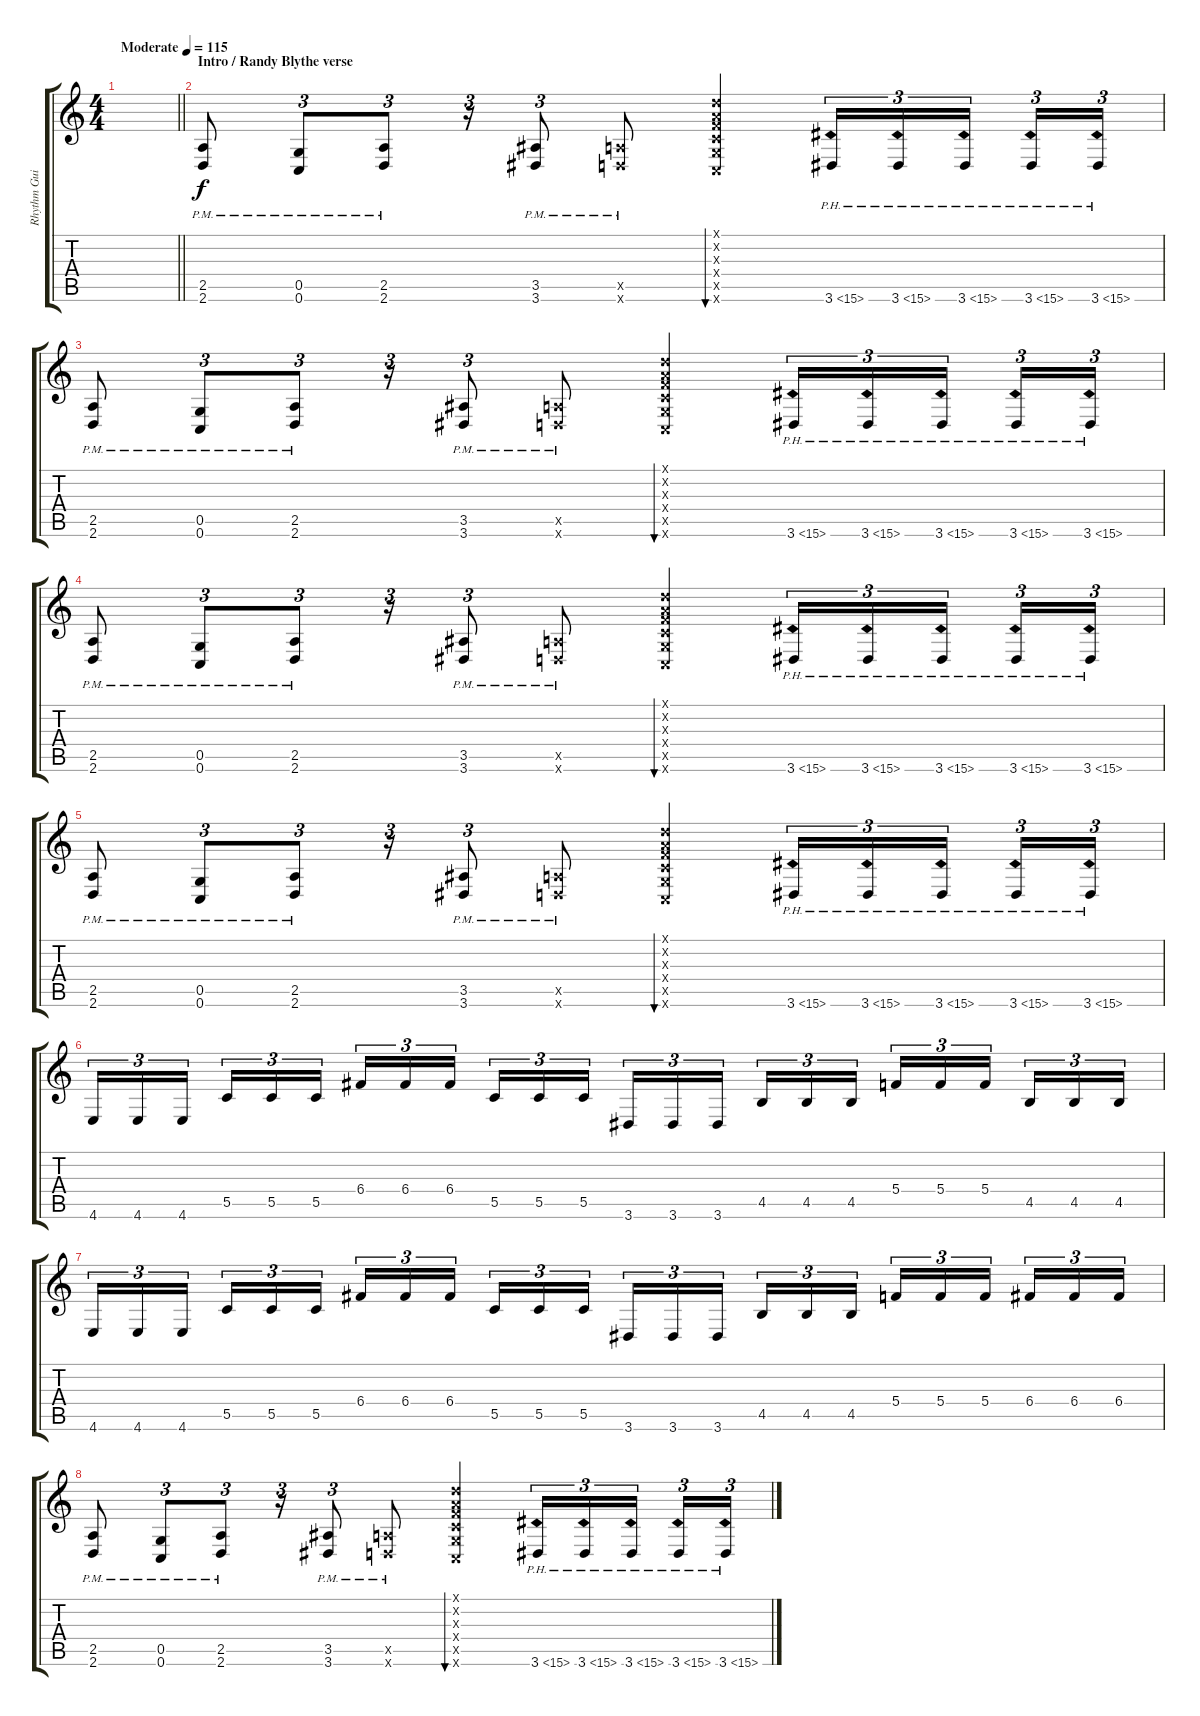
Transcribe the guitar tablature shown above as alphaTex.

\track ("Rhythm Guitar - Christian Andreu" "Rhythm Gui") {instrument distortionguitar}
\staff {score tabs}
\tuning (D4 A3 F3 C3 G2 C2) {hide}
\ts (4 4)
\tempo (115 "Moderate")
\clef g2
\barLineRight lightlight
\ks c
|
\section ("" "Intro / Randy Blythe verse")
(2.5{pm} 2.6).8 (0.5{pm} 0.6).8{tu (3 2)} (2.5{pm} 2.6).8{tu (3 2)} r.16{tu (3 2)} (3.5{pm} 3.6).8{tu (3 2)} (2.5{pm x} 2.6{x}).8 (0.1{x} 0.2{x} 0.3{x} 0.4{x} 0.5{x} 0.6{x}).4{bu 480 instrument guitarharmonics} 3.6{ph 12}.16{tu (3 2) instrument distortionguitar} 3.6{ph 12}.16{tu (3 2)} 3.6{ph 12}.16{tu (3 2) beam splitsecondary} 3.6{ph 12}.16{tu (3 2)} 3.6{ph 12}.16{tu (3 2)} |
(2.5{pm} 2.6).8 (0.5{pm} 0.6).8{tu (3 2)} (2.5{pm} 2.6).8{tu (3 2)} r.16{tu (3 2)} (3.5{pm} 3.6).8{tu (3 2)} (2.5{pm x} 2.6{x}).8 (0.1{x} 0.2{x} 0.3{x} 0.4{x} 0.5{x} 0.6{x}).4{bu 480 instrument guitarharmonics} 3.6{ph 12}.16{tu (3 2) instrument distortionguitar} 3.6{ph 12}.16{tu (3 2)} 3.6{ph 12}.16{tu (3 2) beam splitsecondary} 3.6{ph 12}.16{tu (3 2)} 3.6{ph 12}.16{tu (3 2)} |
(2.5{pm} 2.6).8 (0.5{pm} 0.6).8{tu (3 2)} (2.5{pm} 2.6).8{tu (3 2)} r.16{tu (3 2)} (3.5{pm} 3.6).8{tu (3 2)} (2.5{pm x} 2.6{x}).8 (0.1{x} 0.2{x} 0.3{x} 0.4{x} 0.5{x} 0.6{x}).4{bu 480 instrument guitarharmonics} 3.6{ph 12}.16{tu (3 2) instrument distortionguitar} 3.6{ph 12}.16{tu (3 2)} 3.6{ph 12}.16{tu (3 2) beam splitsecondary} 3.6{ph 12}.16{tu (3 2)} 3.6{ph 12}.16{tu (3 2)} |
(2.5{pm} 2.6).8 (0.5{pm} 0.6).8{tu (3 2)} (2.5{pm} 2.6).8{tu (3 2)} r.16{tu (3 2)} (3.5{pm} 3.6).8{tu (3 2)} (2.5{pm x} 2.6{x}).8 (0.1{x} 0.2{x} 0.3{x} 0.4{x} 0.5{x} 0.6{x}).4{bu 480 instrument guitarharmonics} 3.6{ph 12}.16{tu (3 2) instrument distortionguitar} 3.6{ph 12}.16{tu (3 2)} 3.6{ph 12}.16{tu (3 2) beam splitsecondary} 3.6{ph 12}.16{tu (3 2)} 3.6{ph 12}.16{tu (3 2)} |
4.6.16{tu (3 2)} 4.6.16{tu (3 2)} 4.6.16{tu (3 2) beam splitsecondary} 5.5.16{tu (3 2)} 5.5.16{tu (3 2)} 5.5.16{tu (3 2)} 6.4.16{tu (3 2)} 6.4.16{tu (3 2)} 6.4.16{tu (3 2) beam splitsecondary} 5.5.16{tu (3 2)} 5.5.16{tu (3 2)} 5.5.16{tu (3 2)} 3.6.16{tu (3 2)} 3.6.16{tu (3 2)} 3.6.16{tu (3 2) beam splitsecondary} 4.5.16{tu (3 2)} 4.5.16{tu (3 2)} 4.5.16{tu (3 2)} 5.4.16{tu (3 2)} 5.4.16{tu (3 2)} 5.4.16{tu (3 2) beam splitsecondary} 4.5.16{tu (3 2)} 4.5.16{tu (3 2)} 4.5.16{tu (3 2)} |
4.6.16{tu (3 2)} 4.6.16{tu (3 2)} 4.6.16{tu (3 2) beam splitsecondary} 5.5.16{tu (3 2)} 5.5.16{tu (3 2)} 5.5.16{tu (3 2)} 6.4.16{tu (3 2)} 6.4.16{tu (3 2)} 6.4.16{tu (3 2) beam splitsecondary} 5.5.16{tu (3 2)} 5.5.16{tu (3 2)} 5.5.16{tu (3 2)} 3.6.16{tu (3 2)} 3.6.16{tu (3 2)} 3.6.16{tu (3 2) beam splitsecondary} 4.5.16{tu (3 2)} 4.5.16{tu (3 2)} 4.5.16{tu (3 2)} 5.4.16{tu (3 2)} 5.4.16{tu (3 2)} 5.4.16{tu (3 2) beam splitsecondary} 6.4.16{tu (3 2)} 6.4.16{tu (3 2)} 6.4.16{tu (3 2)} |
(2.5{pm} 2.6).8 (0.5{pm} 0.6).8{tu (3 2)} (2.5{pm} 2.6).8{tu (3 2)} r.16{tu (3 2)} (3.5{pm} 3.6).8{tu (3 2)} (2.5{pm x} 2.6{x}).8 (0.1{x} 0.2{x} 0.3{x} 0.4{x} 0.5{x} 0.6{x}).4{bu 480 instrument guitarharmonics} 3.6{ph 12}.16{tu (3 2) instrument distortionguitar} 3.6{ph 12}.16{tu (3 2)} 3.6{ph 12}.16{tu (3 2) beam splitsecondary} 3.6{ph 12}.16{tu (3 2)} 3.6{ph 12}.16{tu (3 2)}
